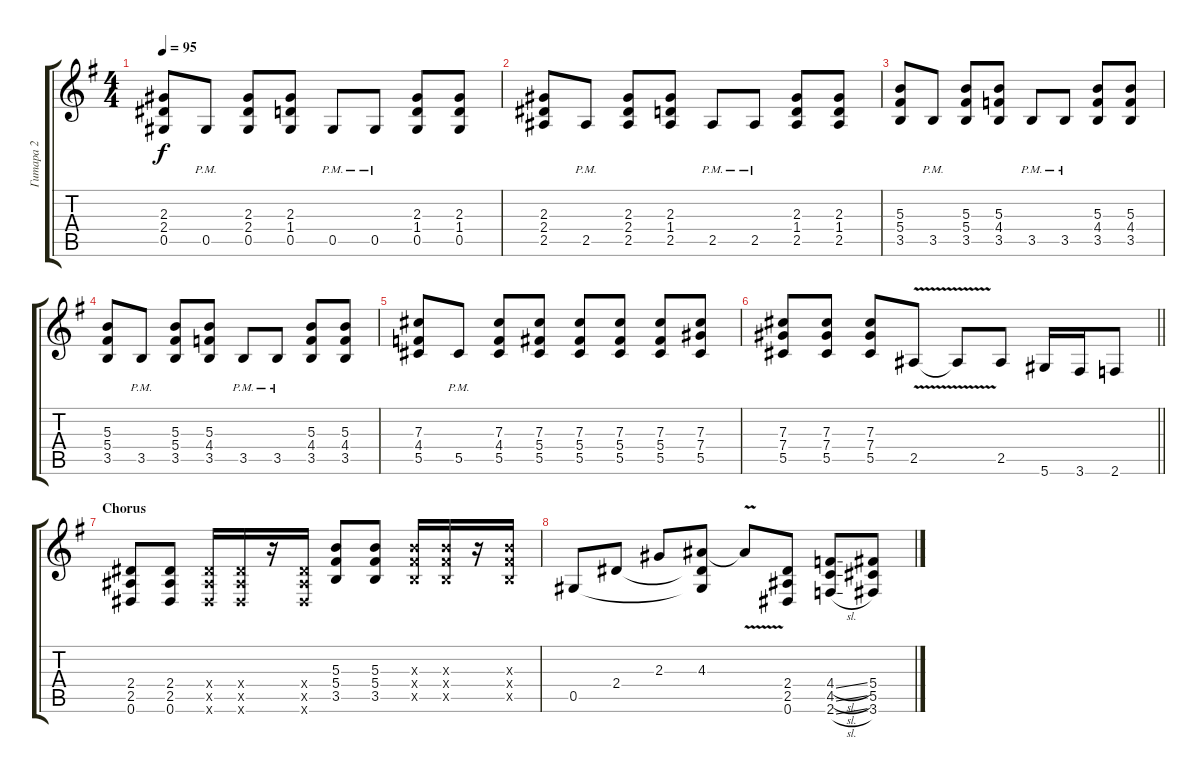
\track ("Гитара 2" "Гитара 2") {instrument distortionguitar}
\staff {score tabs}
\tuning (Eb4 Bb3 Gb3 Db3 Ab2 Eb2) {hide}
\ts (4 4)
\tempo 95
\clef g2
\ks eminor
(2.3 2.4 0.5).8{dy f} 0.5{pm}.8 (2.3 2.4 0.5).8 (2.3 1.4 0.5).8 0.5{pm}.8 0.5{pm}.8 (2.3 1.4 0.5).8 (2.3 1.4 0.5).8 |
(2.3 2.4 2.5).8 2.5{pm}.8 (2.3 2.4 2.5).8 (2.3 1.4 2.5).8 2.5{pm}.8 2.5{pm}.8 (2.3 1.4 2.5).8 (2.3 1.4 2.5).8 |
(5.3 5.4 3.5).8 3.5{pm}.8 (5.3 5.4 3.5).8 (5.3 4.4 3.5).8 3.5{pm}.8 3.5{pm}.8 (5.3 4.4 3.5).8 (5.3 4.4 3.5).8 |
(5.3 5.4 3.5).8 3.5{pm}.8 (5.3 5.4 3.5).8 (5.3 4.4 3.5).8 3.5{pm}.8 3.5{pm}.8 (5.3 4.4 3.5).8 (5.3 4.4 3.5).8 |
(7.3 4.4 5.5).8 5.5{pm}.8 (7.3 4.4 5.5).8 (7.3 5.4 5.5).8 (7.3 5.4 5.5).8 (7.3 5.4 5.5).8 (7.3 5.4 5.5).8 (7.3 7.4 5.5).8 |
\barLineRight lightlight
(7.3 7.4 5.5).8 (7.3 7.4 5.5).8 (7.3 7.4 5.5).8 2.5{v}.8 2.5{t}.8 2.5.8 5.6.16 3.6.16 2.6.8 |
\section ("" "Chorus")
(2.4 2.5 0.6).8 (2.4 2.5 0.6).8 (2.4{x} 2.5{x} 0.6{x}).16 (2.4{x} 2.5{x} 0.6{x}).16 r.16 (2.4{x} 2.5{x} 0.6{x}).16 (5.3 5.4 3.5).8 (5.3 5.4 3.5).8 (5.3{x} 5.4{x} 3.5{x}).16 (5.3{x} 5.4{x} 3.5{x}).16 r.16 (5.3{x} 5.4{x} 3.5{x}).16 |
0.5.8 2.4.8 2.3.8 (4.3 2.4{t} 0.5{t}).8 4.3{v t}.8 (2.4 2.5 0.6).8 (4.4{sl} 4.5{sl} 2.6{sl}).8 (5.4 5.5 3.6).8
